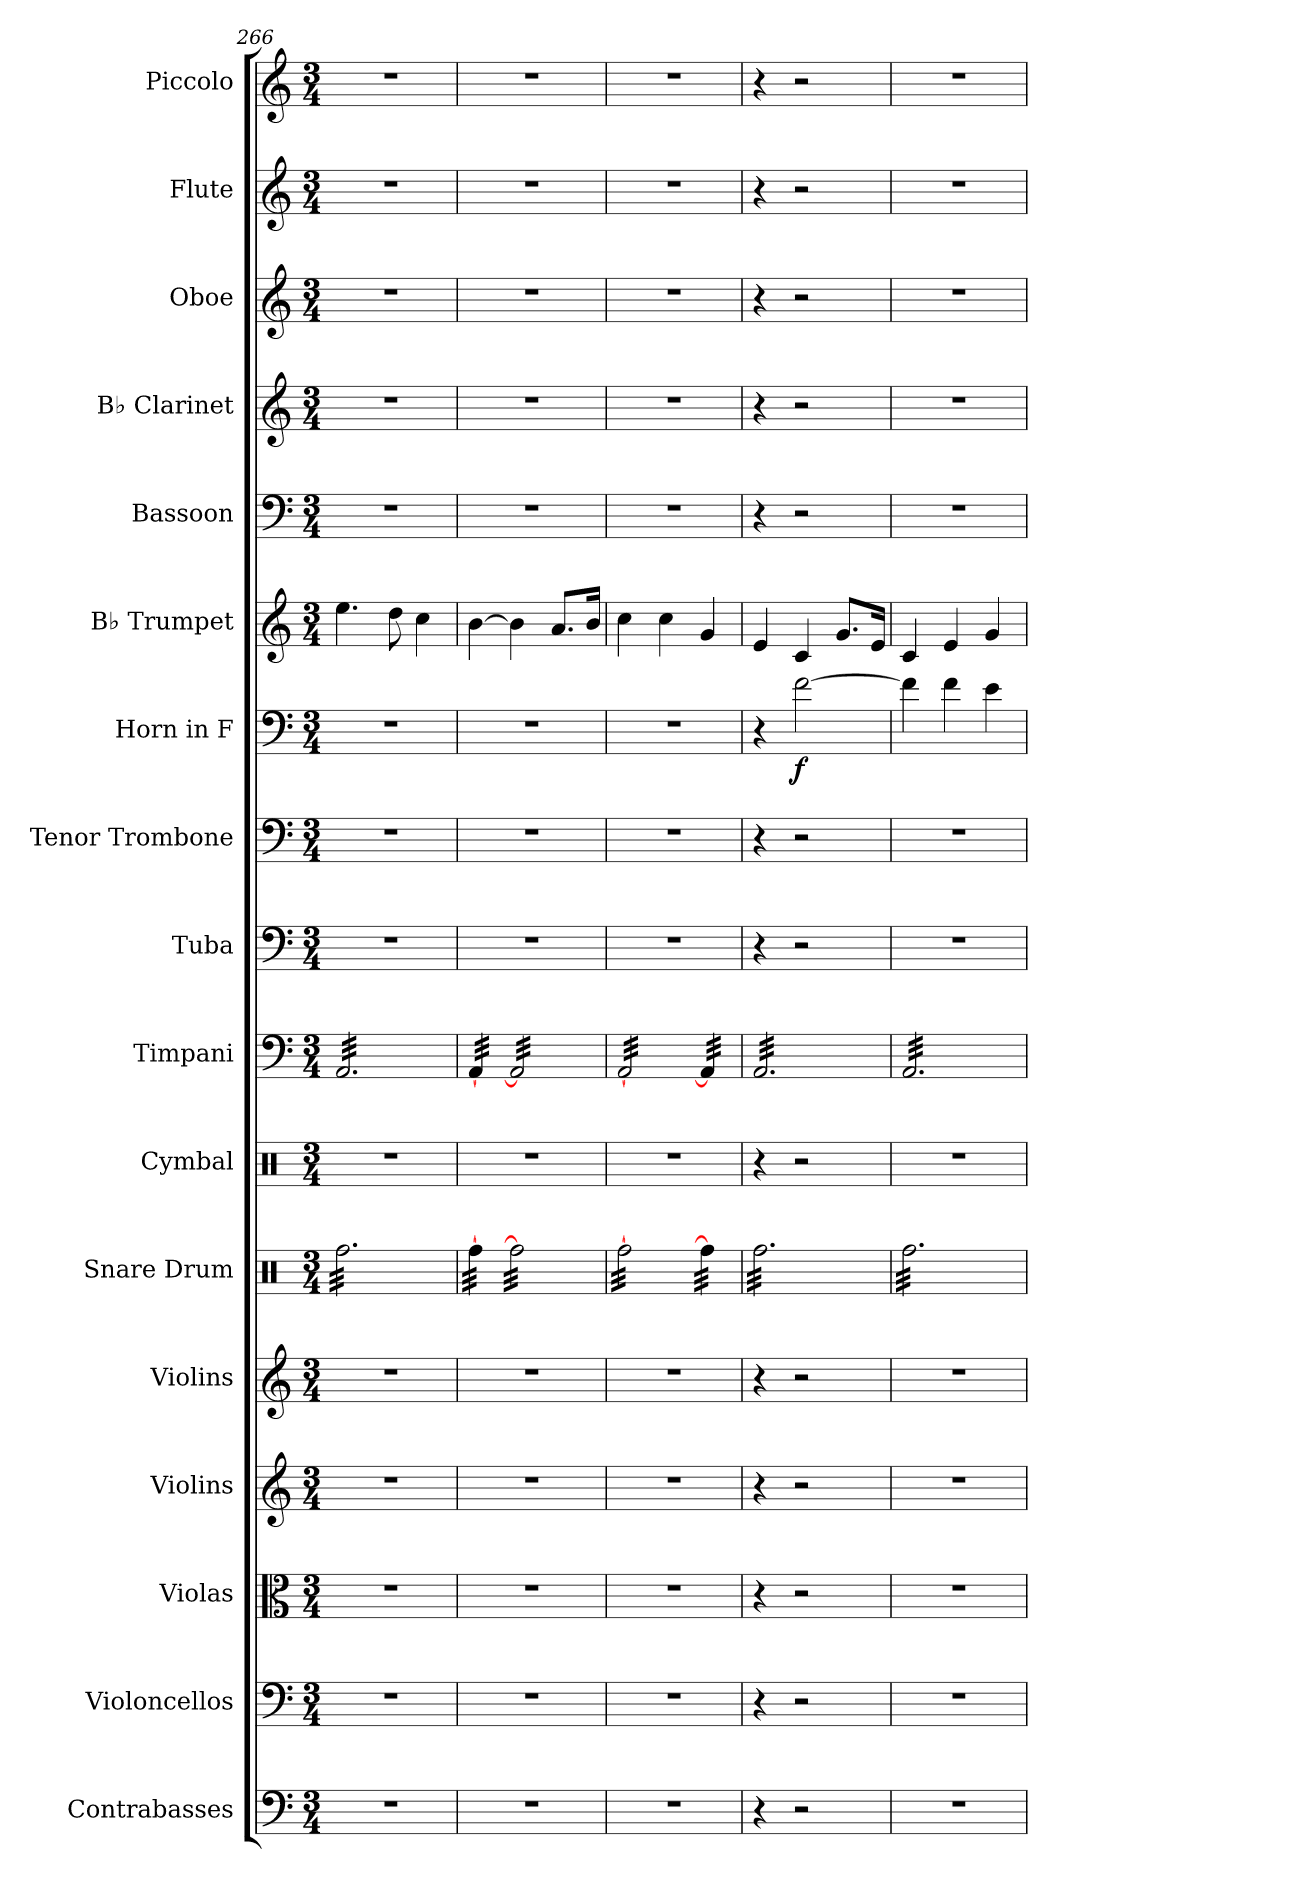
**kern	**kern	**kern	**kern	**kern	**kern	**kern	**kern	**kern	**kern	**kern	**dynam	**kern	**kern	**kern	**kern	**kern	**kern
*part17	*part16	*part15	*part14	*part13	*part12	*part11	*part10	*part9	*part8	*part7	*part7	*part6	*part5	*part4	*part3	*part2	*part1
*staff17	*staff16	*staff15	*staff14	*staff13	*staff12	*staff11	*staff10	*staff9	*staff8	*staff7	*staff7	*staff6	*staff5	*staff4	*staff3	*staff2	*staff1
*I"Contrabasses	*I"Violoncellos	*I"Violas	*I"Violins	*I"Violins	*I"Snare Drum	*I"Cymbal	*I"Timpani	*I"Tuba	*I"Tenor Trombone	*I"Horn in F	*	*I"B♭ Trumpet	*I"Bassoon	*I"B♭ Clarinet	*I"Oboe	*I"Flute	*I"Piccolo
*I'Cbs.	*I'Vcs.	*I'Vlas.	*I'Vlns.	*I'Vlns.	*I'S.D.	*I'Cym.	*I'Timp.	*I'Tba.	*I'T. Tbn.	*	*	*I'B♭ Tpt.	*I'Bsn.	*I'B♭ Cl.	*I'Ob.	*I'Fl.	*I'Picc.
*clefF4	*clefF4	*clefC3	*clefG2	*clefG2	*clefX	*clefX	*clefF4	*clefF4	*clefF4	*clefF4	*	*clefG2	*clefF4	*clefG2	*clefG2	*clefG2	*clefG2
*ITrd7c12	*	*	*	*	*	*	*	*	*	*ITrd4c7	*	*ITrd1c2	*	*ITrd1c2	*	*	*ITrd-7c-12
*k[]	*k[]	*k[]	*k[]	*k[]	*k[]	*k[]	*k[]	*k[]	*k[]	*k[b-]	*	*k[b-e-]	*k[]	*k[b-e-]	*k[]	*k[]	*k[]
*M3/4	*M3/4	*M3/4	*M3/4	*M3/4	*M3/4	*M3/4	*M3/4	*M3/4	*M3/4	*M3/4	*	*M3/4	*M3/4	*M3/4	*M3/4	*M3/4	*M3/4
=266	=266	=266	=266	=266	=266	=266	=266	=266	=266	=266	=266	=266	=266	=266	=266	=266	=266
*	*	*	*	*	*tremolo	*	*	*	*	*	*	*	*	*	*	*	*
*	*	*	*	*	*	*	*tremolo	*	*	*	*	*	*	*	*	*	*
2.r	2.r	2.r	2.r	2.r	32Rff\LLL	2.r	32AA/LLL	2.r	2.r	2.r	.	4.dd\	2.r	2.r	2.r	2.r	2.r
.	.	.	.	.	32Rff\	.	32AA/	.	.	.	.	.	.	.	.	.	.
.	.	.	.	.	32Rff\	.	32AA/	.	.	.	.	.	.	.	.	.	.
.	.	.	.	.	32Rff\	.	32AA/	.	.	.	.	.	.	.	.	.	.
.	.	.	.	.	32Rff\	.	32AA/	.	.	.	.	.	.	.	.	.	.
.	.	.	.	.	32Rff\	.	32AA/	.	.	.	.	.	.	.	.	.	.
.	.	.	.	.	32Rff\	.	32AA/	.	.	.	.	.	.	.	.	.	.
.	.	.	.	.	32Rff\	.	32AA/	.	.	.	.	.	.	.	.	.	.
.	.	.	.	.	32Rff\	.	32AA/	.	.	.	.	.	.	.	.	.	.
.	.	.	.	.	32Rff\	.	32AA/	.	.	.	.	.	.	.	.	.	.
.	.	.	.	.	32Rff\	.	32AA/	.	.	.	.	.	.	.	.	.	.
.	.	.	.	.	32Rff\	.	32AA/	.	.	.	.	.	.	.	.	.	.
.	.	.	.	.	32Rff\	.	32AA/	.	.	.	.	8cc\	.	.	.	.	.
.	.	.	.	.	32Rff\	.	32AA/	.	.	.	.	.	.	.	.	.	.
.	.	.	.	.	32Rff\	.	32AA/	.	.	.	.	.	.	.	.	.	.
.	.	.	.	.	32Rff\	.	32AA/	.	.	.	.	.	.	.	.	.	.
.	.	.	.	.	32Rff\	.	32AA/	.	.	.	.	4b-\	.	.	.	.	.
.	.	.	.	.	32Rff\	.	32AA/	.	.	.	.	.	.	.	.	.	.
.	.	.	.	.	32Rff\	.	32AA/	.	.	.	.	.	.	.	.	.	.
.	.	.	.	.	32Rff\	.	32AA/	.	.	.	.	.	.	.	.	.	.
.	.	.	.	.	32Rff\	.	32AA/	.	.	.	.	.	.	.	.	.	.
.	.	.	.	.	32Rff\	.	32AA/	.	.	.	.	.	.	.	.	.	.
.	.	.	.	.	32Rff\	.	32AA/	.	.	.	.	.	.	.	.	.	.
.	.	.	.	.	32Rff\JJJ	.	32AA/JJJ	.	.	.	.	.	.	.	.	.	.
=267	=267	=267	=267	=267	=267	=267	=267	=267	=267	=267	=267	=267	=267	=267	=267	=267	=267
2.r	2.r	2.r	2.r	2.r	[32Rff\LLL	2.r	[32AA/LLL	2.r	2.r	2.r	.	[4a\	2.r	2.r	2.r	2.r	2.r
.	.	.	.	.	32Rff\	.	32AA/	.	.	.	.	.	.	.	.	.	.
.	.	.	.	.	32Rff\	.	32AA/	.	.	.	.	.	.	.	.	.	.
.	.	.	.	.	32Rff\	.	32AA/	.	.	.	.	.	.	.	.	.	.
.	.	.	.	.	32Rff\	.	32AA/	.	.	.	.	.	.	.	.	.	.
.	.	.	.	.	32Rff\	.	32AA/	.	.	.	.	.	.	.	.	.	.
.	.	.	.	.	32Rff\	.	32AA/	.	.	.	.	.	.	.	.	.	.
.	.	.	.	.	32Rff\JJJ	.	32AA/JJJ	.	.	.	.	.	.	.	.	.	.
.	.	.	.	.	32Rff\]LLL	.	32AA/]LLL	.	.	.	.	4a\]	.	.	.	.	.
.	.	.	.	.	32Rff\	.	32AA/	.	.	.	.	.	.	.	.	.	.
.	.	.	.	.	32Rff\	.	32AA/	.	.	.	.	.	.	.	.	.	.
.	.	.	.	.	32Rff\	.	32AA/	.	.	.	.	.	.	.	.	.	.
.	.	.	.	.	32Rff\	.	32AA/	.	.	.	.	.	.	.	.	.	.
.	.	.	.	.	32Rff\	.	32AA/	.	.	.	.	.	.	.	.	.	.
.	.	.	.	.	32Rff\	.	32AA/	.	.	.	.	.	.	.	.	.	.
.	.	.	.	.	32Rff\	.	32AA/	.	.	.	.	.	.	.	.	.	.
.	.	.	.	.	32Rff\	.	32AA/	.	.	.	.	8.g/L	.	.	.	.	.
.	.	.	.	.	32Rff\	.	32AA/	.	.	.	.	.	.	.	.	.	.
.	.	.	.	.	32Rff\	.	32AA/	.	.	.	.	.	.	.	.	.	.
.	.	.	.	.	32Rff\	.	32AA/	.	.	.	.	.	.	.	.	.	.
.	.	.	.	.	32Rff\	.	32AA/	.	.	.	.	.	.	.	.	.	.
.	.	.	.	.	32Rff\	.	32AA/	.	.	.	.	.	.	.	.	.	.
.	.	.	.	.	32Rff\	.	32AA/	.	.	.	.	16a/Jk	.	.	.	.	.
.	.	.	.	.	32Rff\JJJ	.	32AA/JJJ	.	.	.	.	.	.	.	.	.	.
=268	=268	=268	=268	=268	=268	=268	=268	=268	=268	=268	=268	=268	=268	=268	=268	=268	=268
2.r	2.r	2.r	2.r	2.r	[32Rff\LLL	2.r	[32AA/LLL	2.r	2.r	2.r	.	4b-\	2.r	2.r	2.r	2.r	2.r
.	.	.	.	.	32Rff\	.	32AA/	.	.	.	.	.	.	.	.	.	.
.	.	.	.	.	32Rff\	.	32AA/	.	.	.	.	.	.	.	.	.	.
.	.	.	.	.	32Rff\	.	32AA/	.	.	.	.	.	.	.	.	.	.
.	.	.	.	.	32Rff\	.	32AA/	.	.	.	.	.	.	.	.	.	.
.	.	.	.	.	32Rff\	.	32AA/	.	.	.	.	.	.	.	.	.	.
.	.	.	.	.	32Rff\	.	32AA/	.	.	.	.	.	.	.	.	.	.
.	.	.	.	.	32Rff\	.	32AA/	.	.	.	.	.	.	.	.	.	.
.	.	.	.	.	32Rff\	.	32AA/	.	.	.	.	4b-\	.	.	.	.	.
.	.	.	.	.	32Rff\	.	32AA/	.	.	.	.	.	.	.	.	.	.
.	.	.	.	.	32Rff\	.	32AA/	.	.	.	.	.	.	.	.	.	.
.	.	.	.	.	32Rff\	.	32AA/	.	.	.	.	.	.	.	.	.	.
.	.	.	.	.	32Rff\	.	32AA/	.	.	.	.	.	.	.	.	.	.
.	.	.	.	.	32Rff\	.	32AA/	.	.	.	.	.	.	.	.	.	.
.	.	.	.	.	32Rff\	.	32AA/	.	.	.	.	.	.	.	.	.	.
.	.	.	.	.	32Rff\JJJ	.	32AA/JJJ	.	.	.	.	.	.	.	.	.	.
.	.	.	.	.	32Rff\]LLL	.	32AA/]LLL	.	.	.	.	4f/	.	.	.	.	.
.	.	.	.	.	32Rff\	.	32AA/	.	.	.	.	.	.	.	.	.	.
.	.	.	.	.	32Rff\	.	32AA/	.	.	.	.	.	.	.	.	.	.
.	.	.	.	.	32Rff\	.	32AA/	.	.	.	.	.	.	.	.	.	.
.	.	.	.	.	32Rff\	.	32AA/	.	.	.	.	.	.	.	.	.	.
.	.	.	.	.	32Rff\	.	32AA/	.	.	.	.	.	.	.	.	.	.
.	.	.	.	.	32Rff\	.	32AA/	.	.	.	.	.	.	.	.	.	.
.	.	.	.	.	32Rff\JJJ	.	32AA/JJJ	.	.	.	.	.	.	.	.	.	.
=269	=269	=269	=269	=269	=269	=269	=269	=269	=269	=269	=269	=269	=269	=269	=269	=269	=269
4r	4r	4r	4r	4r	32Rff\LLL	4r	32AA/LLL	4r	4r	4r	.	4d/	4r	4r	4r	4r	4r
.	.	.	.	.	32Rff\	.	32AA/	.	.	.	.	.	.	.	.	.	.
.	.	.	.	.	32Rff\	.	32AA/	.	.	.	.	.	.	.	.	.	.
.	.	.	.	.	32Rff\	.	32AA/	.	.	.	.	.	.	.	.	.	.
.	.	.	.	.	32Rff\	.	32AA/	.	.	.	.	.	.	.	.	.	.
.	.	.	.	.	32Rff\	.	32AA/	.	.	.	.	.	.	.	.	.	.
.	.	.	.	.	32Rff\	.	32AA/	.	.	.	.	.	.	.	.	.	.
.	.	.	.	.	32Rff\	.	32AA/	.	.	.	.	.	.	.	.	.	.
!	!	!	!	!	!	!	!	!	!	!	!LO:DY:b	!	!	!	!	!	!
2r	2r	2r	2r	2r	32Rff\	2r	32AA/	2r	2r	[2B-\	f	4B-/	2r	2r	2r	2r	2r
.	.	.	.	.	32Rff\	.	32AA/	.	.	.	.	.	.	.	.	.	.
.	.	.	.	.	32Rff\	.	32AA/	.	.	.	.	.	.	.	.	.	.
.	.	.	.	.	32Rff\	.	32AA/	.	.	.	.	.	.	.	.	.	.
.	.	.	.	.	32Rff\	.	32AA/	.	.	.	.	.	.	.	.	.	.
.	.	.	.	.	32Rff\	.	32AA/	.	.	.	.	.	.	.	.	.	.
.	.	.	.	.	32Rff\	.	32AA/	.	.	.	.	.	.	.	.	.	.
.	.	.	.	.	32Rff\	.	32AA/	.	.	.	.	.	.	.	.	.	.
.	.	.	.	.	32Rff\	.	32AA/	.	.	.	.	8.f/L	.	.	.	.	.
.	.	.	.	.	32Rff\	.	32AA/	.	.	.	.	.	.	.	.	.	.
.	.	.	.	.	32Rff\	.	32AA/	.	.	.	.	.	.	.	.	.	.
.	.	.	.	.	32Rff\	.	32AA/	.	.	.	.	.	.	.	.	.	.
.	.	.	.	.	32Rff\	.	32AA/	.	.	.	.	.	.	.	.	.	.
.	.	.	.	.	32Rff\	.	32AA/	.	.	.	.	.	.	.	.	.	.
.	.	.	.	.	32Rff\	.	32AA/	.	.	.	.	16d/Jk	.	.	.	.	.
.	.	.	.	.	32Rff\JJJ	.	32AA/JJJ	.	.	.	.	.	.	.	.	.	.
=270	=270	=270	=270	=270	=270	=270	=270	=270	=270	=270	=270	=270	=270	=270	=270	=270	=270
2.r	2.r	2.r	2.r	2.r	32Rff\LLL	2.r	32AA/LLL	2.r	2.r	4B-\]	.	4B-/	2.r	2.r	2.r	2.r	2.r
.	.	.	.	.	32Rff\	.	32AA/	.	.	.	.	.	.	.	.	.	.
.	.	.	.	.	32Rff\	.	32AA/	.	.	.	.	.	.	.	.	.	.
.	.	.	.	.	32Rff\	.	32AA/	.	.	.	.	.	.	.	.	.	.
.	.	.	.	.	32Rff\	.	32AA/	.	.	.	.	.	.	.	.	.	.
.	.	.	.	.	32Rff\	.	32AA/	.	.	.	.	.	.	.	.	.	.
.	.	.	.	.	32Rff\	.	32AA/	.	.	.	.	.	.	.	.	.	.
.	.	.	.	.	32Rff\	.	32AA/	.	.	.	.	.	.	.	.	.	.
.	.	.	.	.	32Rff\	.	32AA/	.	.	4B-\	.	4d/	.	.	.	.	.
.	.	.	.	.	32Rff\	.	32AA/	.	.	.	.	.	.	.	.	.	.
.	.	.	.	.	32Rff\	.	32AA/	.	.	.	.	.	.	.	.	.	.
.	.	.	.	.	32Rff\	.	32AA/	.	.	.	.	.	.	.	.	.	.
.	.	.	.	.	32Rff\	.	32AA/	.	.	.	.	.	.	.	.	.	.
.	.	.	.	.	32Rff\	.	32AA/	.	.	.	.	.	.	.	.	.	.
.	.	.	.	.	32Rff\	.	32AA/	.	.	.	.	.	.	.	.	.	.
.	.	.	.	.	32Rff\	.	32AA/	.	.	.	.	.	.	.	.	.	.
.	.	.	.	.	32Rff\	.	32AA/	.	.	4A\	.	4f/	.	.	.	.	.
.	.	.	.	.	32Rff\	.	32AA/	.	.	.	.	.	.	.	.	.	.
.	.	.	.	.	32Rff\	.	32AA/	.	.	.	.	.	.	.	.	.	.
.	.	.	.	.	32Rff\	.	32AA/	.	.	.	.	.	.	.	.	.	.
.	.	.	.	.	32Rff\	.	32AA/	.	.	.	.	.	.	.	.	.	.
.	.	.	.	.	32Rff\	.	32AA/	.	.	.	.	.	.	.	.	.	.
.	.	.	.	.	32Rff\	.	32AA/	.	.	.	.	.	.	.	.	.	.
.	.	.	.	.	32Rff\JJJ	.	32AA/JJJ	.	.	.	.	.	.	.	.	.	.
*	*	*	*	*	*	*	*Xtremolo	*	*	*	*	*	*	*	*	*	*
*	*	*	*	*	*Xtremolo	*	*	*	*	*	*	*	*	*	*	*	*
=	=	=	=	=	=	=	=	=	=	=	=	=	=	=	=	=	=
*-	*-	*-	*-	*-	*-	*-	*-	*-	*-	*-	*-	*-	*-	*-	*-	*-	*-
